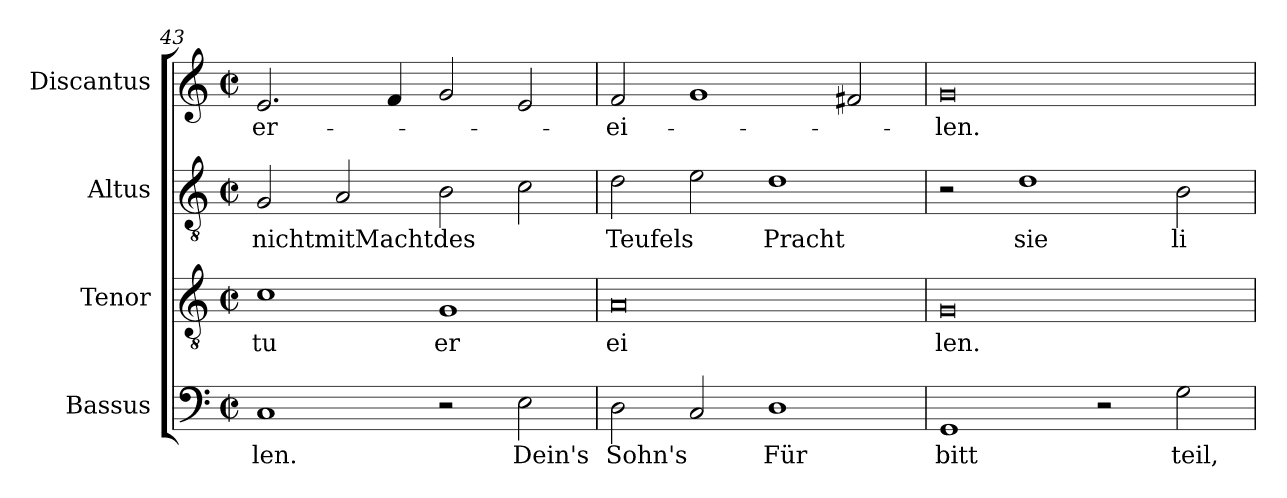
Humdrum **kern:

**kern	**text	**kern	**text	**kern	**text	**kern	**text
*part4	*part4	*part3	*part3	*part2	*part2	*part1	*part1
*staff4	*staff4	*staff3	*staff3	*staff2	*staff2	*staff1	*staff1
*I"Bassus	*	*I"Tenor	*	*I"Altus	*	*I"Discantus	*
!!LO:PB:g=z
*clefF4	*	*clefGv2	*	*clefGv2	*	*clefG2	*
*M2/2	*	*M2/2	*	*M2/2	*	*M2/2	*
*met(c|)	*	*met(c|)	*	*met(c|)	*	*met(c|)	*
=43	=43	=43	=43	=43	=43	=43	=43
!	!LO:LY:b:cj	!	!LO:LY:b:cj	!	!LO:LY:b	!	!LO:LY:b:cj
1C	len.	1c	tu	2G/	nichtmitMachtdes	2.e/	er-
.	.	.	.	2A/	.	.	.
.	.	.	.	.	.	4f/	.
!	!	!	!LO:LY:b:cj	!	!	!	!
2r	.	1G	er	2B\	.	2g/	.
!	!LO:LY:b:cj	!	!	!	!	!	!
2E\	Dein's	.	.	2c\	.	2e/	.
=44	=44	=44	=44	=44	=44	=44	=44
!	!LO:LY:b:cj	!	!LO:LY:b:cj	!	!LO:LY:b:cj	!	!LO:LY:b:cj
2D\	Sohn's	0A	ei	2d\	Teufels	2f/	-ei-
2C/	.	.	.	2e\	.	1g	.
!	!LO:LY:b:cj	!	!	!	!LO:LY:b:cj	!	!
1D	Für	.	.	1d	Pracht	.	.
.	.	.	.	.	.	2f#/	.
=45	=45	=45	=45	=45	=45	=45	=45
!	!LO:LY:b:cj	!	!LO:LY:b:cj	!	!	!	!LO:LY:b:cj
1GG	bitt	0G	len.	2r	.	0g	-len.
!	!	!	!	!	!LO:LY:b:cj	!	!
.	.	.	.	1d	sie	.	.
2r	.	.	.	.	.	.	.
!	!LO:LY:b:cj	!	!	!	!LO:LY:b:cj	!	!
2G\	teil,	.	.	2B\	li	.	.
=	=	=	=	=	=	=	=
*-	*-	*-	*-	*-	*-	*-	*-
